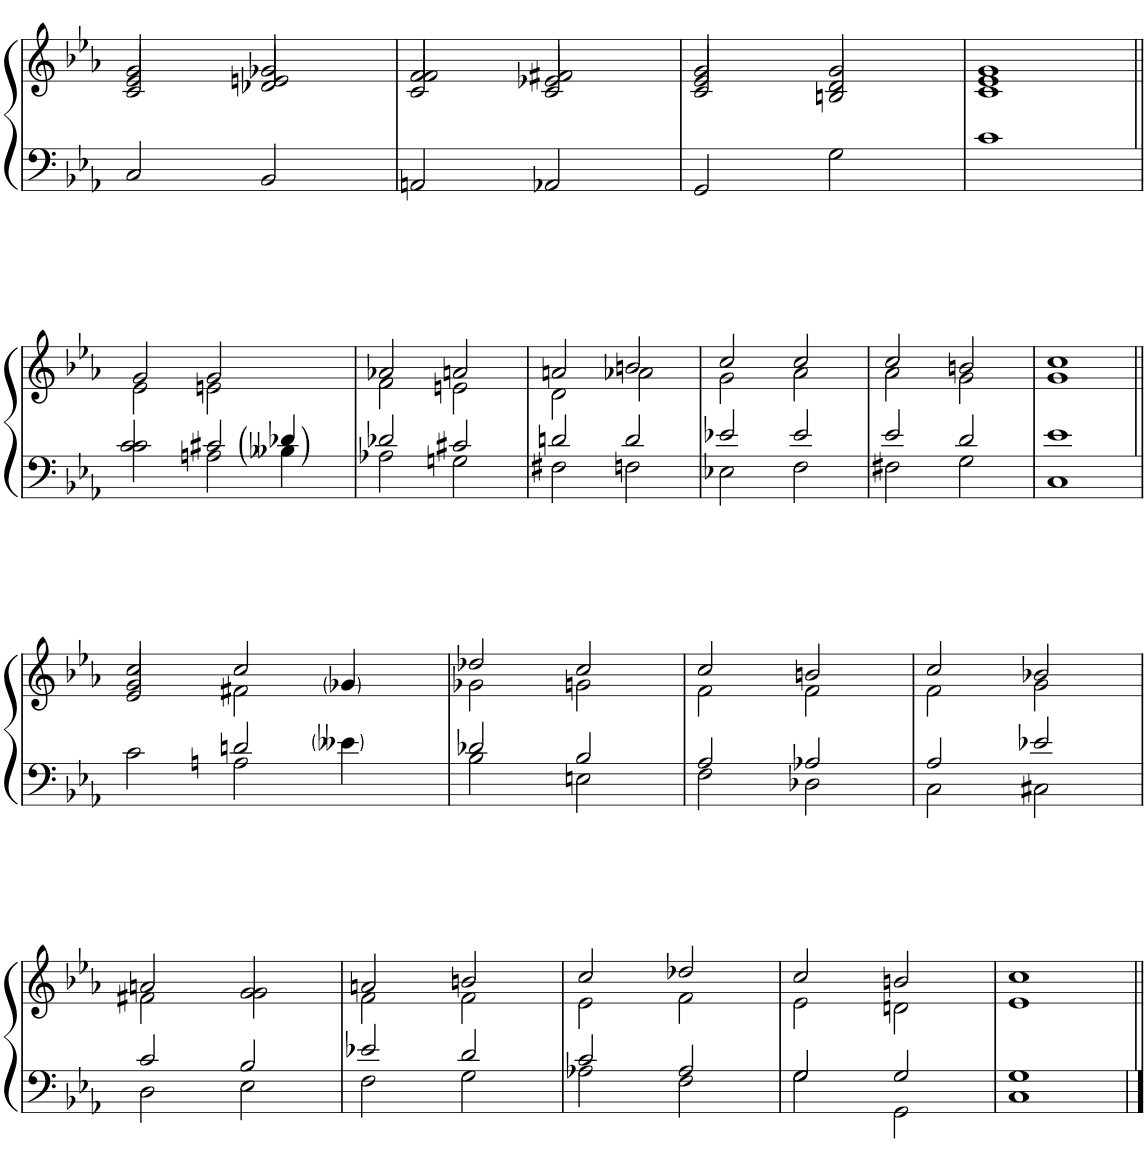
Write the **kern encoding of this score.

**kern	**kern
*part1	*part1
*staff2	*staff1
*I"Piano	*
*I'Pno	*
!!LO:PB:g=z
*clefF4	*clefG2
*k[b-e-a-]	*k[b-e-a-]
*M1/1	*M1/1
=30	=30
*^	*^
*	*	*	*^
1ryy	2C/	2g/	2e-/	2c/
.	2BB-/	2g-X/	2en/	2d-X/
=31	=31	=31	=31	=31
1ryy	2AAn/	2f/	2f/	2c/
.	2AA-X/	2f#X/	2e-X/	2c/
=32	=32	=32	=32	=32
1ryy	2GG/	2g/	2e-/	2c/
.	2G\	2g/	2d/	2Bn/
=33	=33	=33	=33	=33
1ryy	1c	1g	1e-	1c
*v	*v	*	*	*
*	*v	*v	*v
!!LO:LB:g=z
=34||	=34||
*M3/2	*M3/2
*^	*^
*	*^	*	*
1.ryy	2c/	2c\	2g/	2e-\
.	2c#X/	2An\	2g/	2en\
!	!LO:N:head=solid	!LO:N:head=solid	!	!
.	2d-X/	2B--X\	2ryy	2ryy
=35	=35	=35	=35	=35
*M1/1	*	*	*M1/1	*
1ryy	2d-X/	2A-X\	2a-X/	2f\
.	2c#X/	2Gn\	2an/	2en\
=36	=36	=36	=36	=36
1ryy	2dn/	2F#X\	2an/	2d\
.	2d/	2Fn\	2bn/	2a-X\
=37	=37	=37	=37	=37
1ryy	2e-X/	2E-X\	2cc/	2g\
.	2e-/	2F\	2cc/	2a-\
=38	=38	=38	=38	=38
1ryy	2e-/	2F#X\	2cc/	2a-\
.	2d/	2G\	2bn/	2g\
=39	=39	=39	=39	=39
1ryy	1e-	1C	1cc	1g
*	*	*	*v	*v
!!LO:LB:g=z
=40||	=40||	=40||	=40||
*M3/2	*	*	*M3/2
*	*	*	*^
*	*	*	*	*^
2ryy	1.ryy	2c\	2cc/	2g/	2e-/
2dn/	.	2An\	2cc/	2f#X\	1ryy
!LO:N:head=solid	!	!	!	!LO:N:head=solid	!
2e--X\	.	2ryy	2ryy	2g-X/	.
*	*	*	*v	*v	*v
=41	=41	=41	=41
*M1/1	*	*	*M1/1
*	*	*	*^
1ryy	2d-X/	2B-\	2dd-X/	2g-X\
.	2B-/	2En\	2cc/	2gn\
=42	=42	=42	=42	=42
1ryy	2A-/	2F\	2cc/	2f\
.	2A-X/	2D-X\	2bn/	2f\
=43	=43	=43	=43	=43
1ryy	2A-/	2C\	2cc/	2f\
.	2e-X/	2C#X\	2b-X/	2g\
!!LO:LB:g=z	!!
=44	=44	=44	=44	=44
1ryy	2c/	2D\	2an/	2f#X\
.	2B-/	2E-\	2g/	2g\
=45	=45	=45	=45	=45
1ryy	2e-X/	2F\	2an/	2f\
.	2d/	2G\	2bn/	2f\
=46	=46	=46	=46	=46
1ryy	2c/	2A-X\	2cc/	2e-\
.	2A-/	2F\	2dd-X/	2f\
=47	=47	=47	=47	=47
1ryy	2G/	2G\	2cc/	2e-\
.	2G/	2GG\	2bn/	2dn\
=48	=48	=48	=48	=48
1ryy	1G	1C	1cc	1e-
*v	*v	*v	*	*
*	*v	*v
=||	=||
*-	*-
